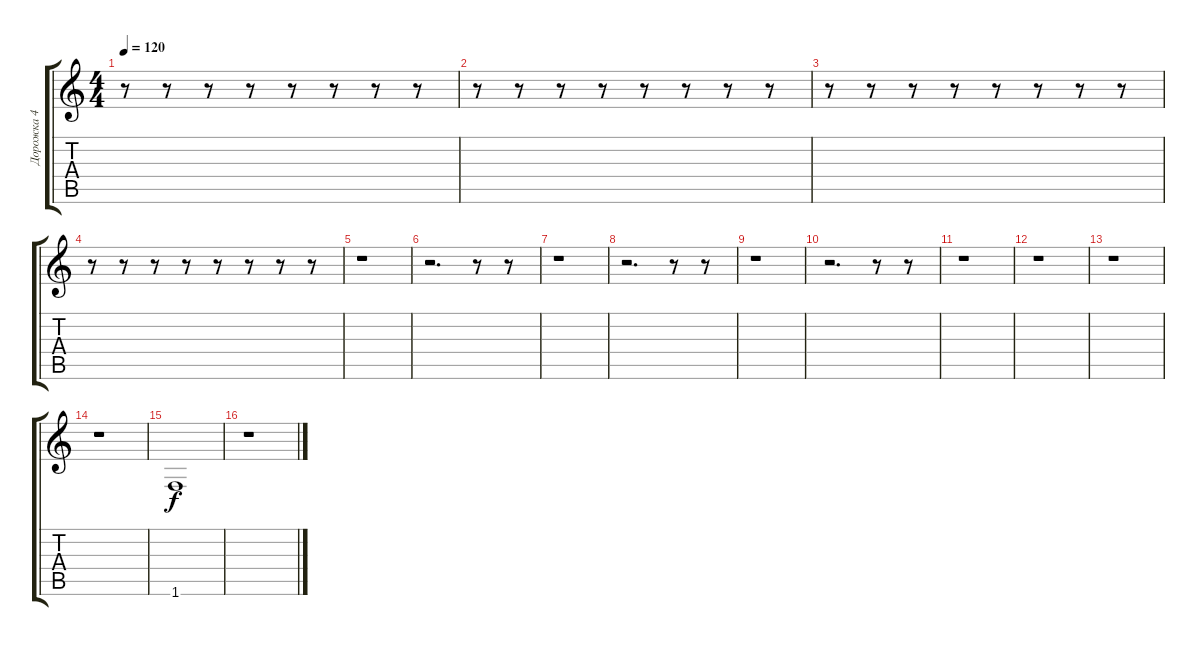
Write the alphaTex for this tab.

\track ("Дорожка 4" "Дорожка 4") {instrument electricbassfinger}
\staff {score tabs}
\tuning (E4 B3 G3 D3 A2 E2) {hide}
\ts (4 4)
\tempo 120
\clef g2
\ks c
r.8{dy f} r.8 r.8 r.8 r.8 r.8 r.8 r.8 |
r.8 r.8 r.8 r.8 r.8 r.8 r.8 r.8 |
r.8 r.8 r.8 r.8 r.8 r.8 r.8 r.8 |
r.8 r.8 r.8 r.8 r.8 r.8 r.8 r.8 |
r.1 |
r.2{d} r.8 r.8 |
r.1 |
r.2{d} r.8 r.8 |
r.1 |
r.2{d} r.8 r.8 |
r.1 |
r.1 |
r.1 |
r.1 |
1.6.1 |
r.1
